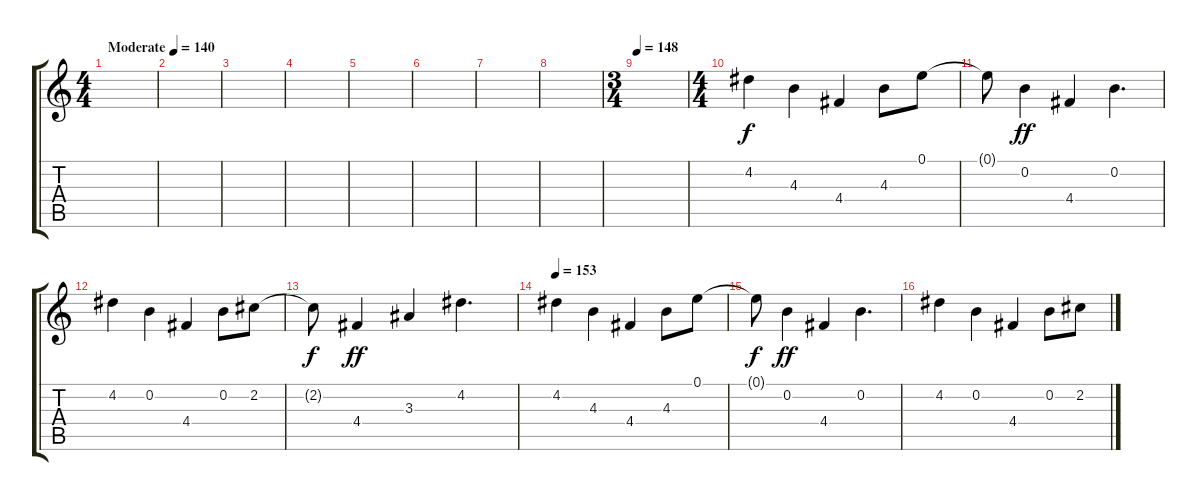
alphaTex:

\track "" {instrument acousticguitarsteel}
\staff {score tabs}
\tuning (E4 B3 G3 D3 A2 E2) {hide}
\ts (4 4)
\tempo (140 "Moderate")
\clef g2
\ks c
|
|
|
|
|
|
|
|
\ts (3 4)
\tempo 148
|
\ts (4 4)
4.2.4 4.3.4 4.4.4 4.3.8 0.1.8 |
0.1{t}.8{dy f} 0.2.4{dy ff} 4.4.4 0.2.4{d} |
4.2.4 0.2.4 4.4.4 0.2.8 2.2.8 |
2.2{t}.8{dy f} 4.4.4{dy ff} 3.3.4 4.2.4{d} |
\tempo 153
4.2.4 4.3.4 4.4.4 4.3.8 0.1.8 |
0.1{t}.8{dy f} 0.2.4{dy ff} 4.4.4 0.2.4{d} |
4.2.4 0.2.4 4.4.4 0.2.8 2.2.8
